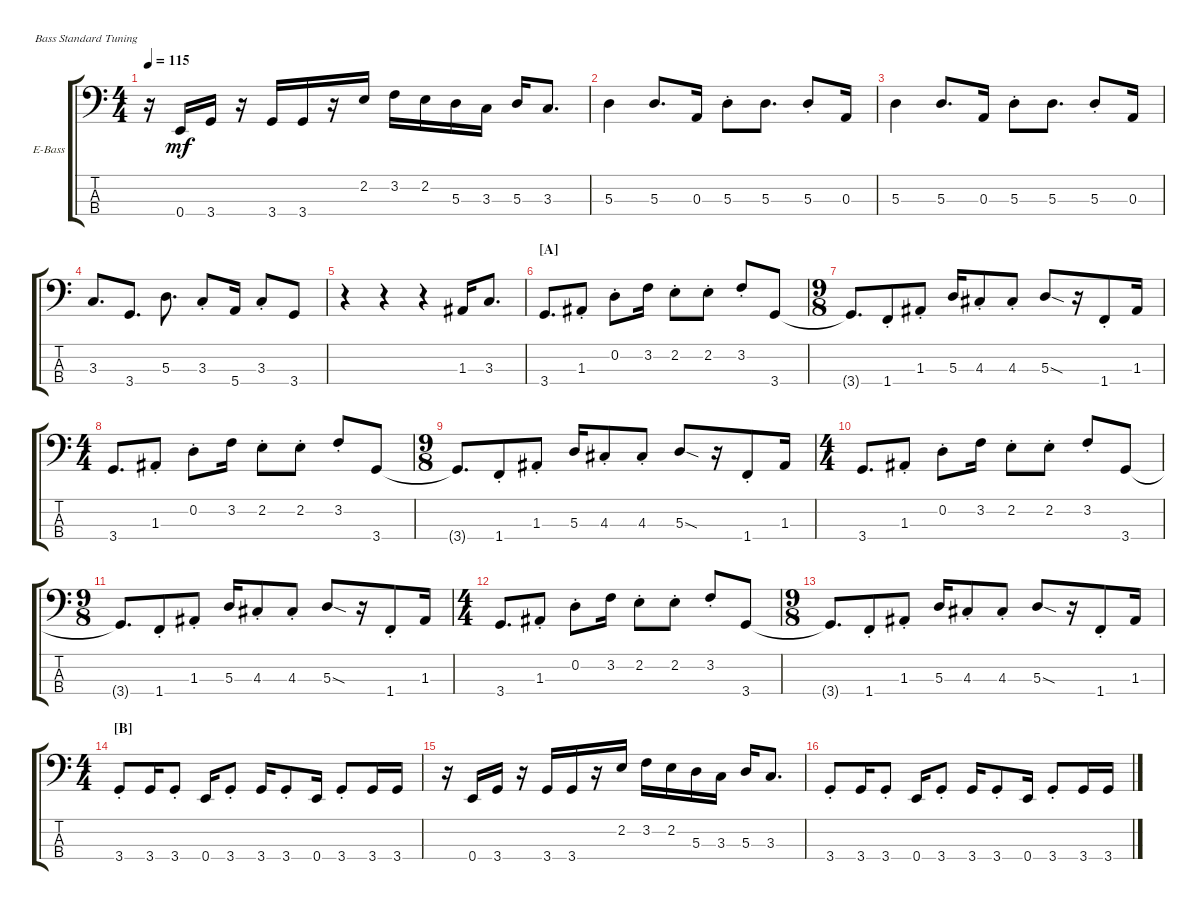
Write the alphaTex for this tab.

\defaultSystemsLayout 4
\bracketExtendMode groupsimilarinstruments
\firstSystemTrackNameOrientation horizontal
\otherSystemsTrackNameOrientation horizontal
\track ("Basse " "E-Bass") {instrument electricbassfinger}
\staff {score tabs}
\tuning (G2 D2 A1 E1)
\ts (4 4)
\tempo 115
\clef f4
\scale
0.383973
\ks c
r.16{dy mf} 0.4.16 3.4.16 r.16 3.4.16 3.4.16 r.16 2.2.16 3.2.16 2.2.16 5.3.16 3.3.16 5.3.16 3.3.8{d} |
\scale
0.277129 5.3.4 5.3.8{d} 0.3.16 5.3{st}.8 5.3.8{d} 5.3{st}.8 0.3.16 |
\scale
0.340164 5.3.4 5.3.8{d} 0.3.16 5.3{st}.8 5.3.8{d} 5.3{st}.8 0.3.16 |
\scale
0.360656 3.3.8{d} 3.4.8{d} 5.3.8{d} 3.3{st}.8 5.4.16 3.3{st}.8 3.4.8 |
\scale
0.29918 r.4 r.4 r.4 1.3.16 3.3.8{d} |
\section ("A" "")
\scale
0.241425 3.4.8{d} 1.3{st}.8 0.2{st}.8 3.2.16 2.2{st}.8 2.2{st}.8 3.2{st}.8 3.4.8 |
\ts (9 8)
\scale
0.444591 3.4{t}.8{d} 1.4{st}.8 1.3{st}.8 5.3.16 4.3{st}.8 4.3{st}.8 5.3{sod}.8 r.16 1.4{st}.8 1.3.16 |
\ts (4 4)
\scale
0.313984 3.4.8{d} 1.3{st}.8 0.2{st}.8 3.2.16 2.2{st}.8 2.2{st}.8 3.2{st}.8 3.4.8 |
\ts (9 8)
\scale
0.369518 3.4{t}.8{d} 1.4{st}.8 1.3{st}.8 5.3.16 4.3{st}.8 4.3{st}.8 5.3{sod}.8 r.16 1.4{st}.8 1.3.16 |
\ts (4 4)
\scale
0.260965 3.4.8{d} 1.3{st}.8 0.2{st}.8 3.2.16 2.2{st}.8 2.2{st}.8 3.2{st}.8 3.4.8 |
\ts (9 8)
\scale
0.369518 3.4{t}.8{d} 1.4{st}.8 1.3{st}.8 5.3.16 4.3{st}.8 4.3{st}.8 5.3{sod}.8 r.16 1.4{st}.8 1.3.16 |
\ts (4 4)
\scale
0.285714 3.4.8{d} 1.3{st}.8 0.2{st}.8 3.2.16 2.2{st}.8 2.2{st}.8 3.2{st}.8 3.4.8 |
\ts (9 8)
\scale
0.404562 3.4{t}.8{d} 1.4{st}.8 1.3{st}.8 5.3.16 4.3{st}.8 4.3{st}.8 5.3{sod}.8 r.16 1.4{st}.8 1.3.16 |
\ts (4 4)
\section ("B" "")
\scale
0.309724 3.4{st}.8 3.4.16 3.4{st}.8 0.4.16 3.4{st}.8 3.4.16 3.4{st}.8 0.4.16 3.4{st}.8 3.4.16 3.4.16 |
\scale
0.346908 r.16 0.4.16 3.4.16 r.16 3.4.16 3.4.16 r.16 2.2.16 3.2.16 2.2.16 5.3.16 3.3.16 5.3.16 3.3.8{d} |
\scale
0.306184 3.4{st}.8 3.4.16 3.4{st}.8 0.4.16 3.4{st}.8 3.4.16 3.4{st}.8 0.4.16 3.4{st}.8 3.4.16 3.4.16
